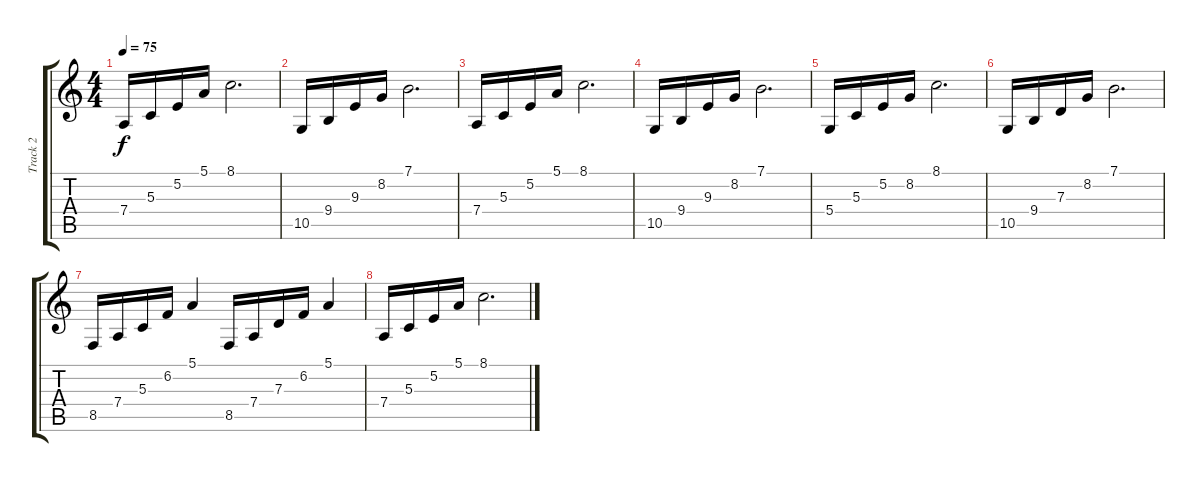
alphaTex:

\track ("Track 2" "Track 2") {instrument orchestralharp}
\staff {score tabs}
\tuning (E4 B3 G3 D3 A2 E2) {hide}
\ts (4 4)
\tempo 75
\clef g2
\ks c
7.4.16{dy f} 5.3.16 5.2.16 5.1.16 8.1.2{d} |
10.5.16 9.4.16 9.3.16 8.2.16 7.1.2{d} |
7.4.16 5.3.16 5.2.16 5.1.16 8.1.2{d} |
10.5.16 9.4.16 9.3.16 8.2.16 7.1.2{d} |
5.4.16 5.3.16 5.2.16 8.2.16 8.1.2{d} |
10.5.16 9.4.16 7.3.16 8.2.16 7.1.2{d} |
8.5.16 7.4.16 5.3.16 6.2.16 5.1.4 8.5.16 7.4.16 7.3.16 6.2.16 5.1.4 |
7.4.16 5.3.16 5.2.16 5.1.16 8.1.2{d}
